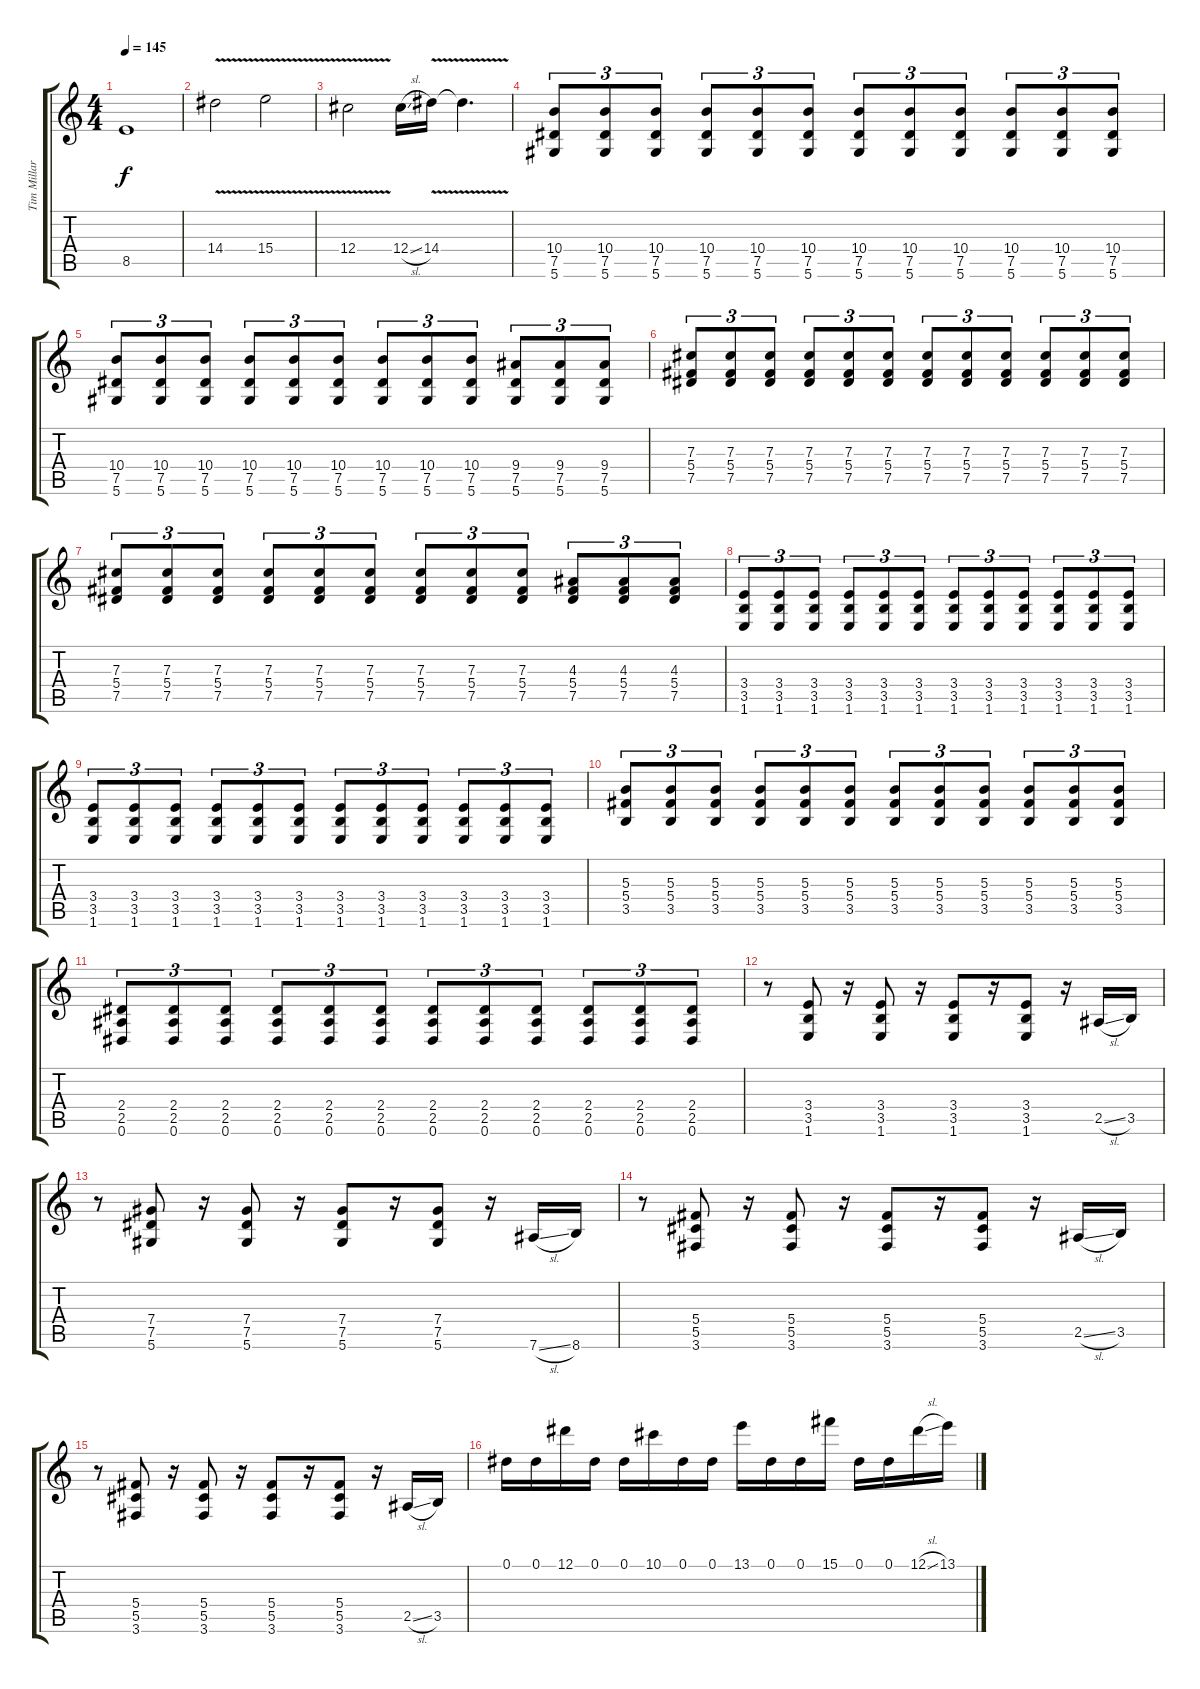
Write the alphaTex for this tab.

\track ("Tim Millar" "Tim Millar") {instrument distortionguitar}
\staff {score tabs}
\tuning (Eb4 Bb3 Gb3 Db3 Ab2 Eb2) {hide}
\ts (4 4)
\tempo 145
\clef g2
\ks c
8.5{t}.1{dy f} |
14.4{v}.2 15.4{v}.2 |
12.4{v}.2 12.4{sl}.16 14.4{v}.16 14.4{t}.4{d} |
(10.4 7.5 5.6).8{tu (3 2)} (10.4 7.5 5.6).8{tu (3 2)} (10.4 7.5 5.6).8{tu (3 2)} (10.4 7.5 5.6).8{tu (3 2)} (10.4 7.5 5.6).8{tu (3 2)} (10.4 7.5 5.6).8{tu (3 2)} (10.4 7.5 5.6).8{tu (3 2)} (10.4 7.5 5.6).8{tu (3 2)} (10.4 7.5 5.6).8{tu (3 2)} (10.4 7.5 5.6).8{tu (3 2)} (10.4 7.5 5.6).8{tu (3 2)} (10.4 7.5 5.6).8{tu (3 2)} |
(10.4 7.5 5.6).8{tu (3 2)} (10.4 7.5 5.6).8{tu (3 2)} (10.4 7.5 5.6).8{tu (3 2)} (10.4 7.5 5.6).8{tu (3 2)} (10.4 7.5 5.6).8{tu (3 2)} (10.4 7.5 5.6).8{tu (3 2)} (10.4 7.5 5.6).8{tu (3 2)} (10.4 7.5 5.6).8{tu (3 2)} (10.4 7.5 5.6).8{tu (3 2)} (9.4 7.5 5.6).8{tu (3 2)} (9.4 7.5 5.6).8{tu (3 2)} (9.4 7.5 5.6).8{tu (3 2)} |
(7.3 5.4 7.5).8{tu (3 2)} (7.3 5.4 7.5).8{tu (3 2)} (7.3 5.4 7.5).8{tu (3 2)} (7.3 5.4 7.5).8{tu (3 2)} (7.3 5.4 7.5).8{tu (3 2)} (7.3 5.4 7.5).8{tu (3 2)} (7.3 5.4 7.5).8{tu (3 2)} (7.3 5.4 7.5).8{tu (3 2)} (7.3 5.4 7.5).8{tu (3 2)} (7.3 5.4 7.5).8{tu (3 2)} (7.3 5.4 7.5).8{tu (3 2)} (7.3 5.4 7.5).8{tu (3 2)} |
(7.3 5.4 7.5).8{tu (3 2)} (7.3 5.4 7.5).8{tu (3 2)} (7.3 5.4 7.5).8{tu (3 2)} (7.3 5.4 7.5).8{tu (3 2)} (7.3 5.4 7.5).8{tu (3 2)} (7.3 5.4 7.5).8{tu (3 2)} (7.3 5.4 7.5).8{tu (3 2)} (7.3 5.4 7.5).8{tu (3 2)} (7.3 5.4 7.5).8{tu (3 2)} (4.3 5.4 7.5).8{tu (3 2)} (4.3 5.4 7.5).8{tu (3 2)} (4.3 5.4 7.5).8{tu (3 2)} |
(3.4 3.5 1.6).8{tu (3 2)} (3.4 3.5 1.6).8{tu (3 2)} (3.4 3.5 1.6).8{tu (3 2)} (3.4 3.5 1.6).8{tu (3 2)} (3.4 3.5 1.6).8{tu (3 2)} (3.4 3.5 1.6).8{tu (3 2)} (3.4 3.5 1.6).8{tu (3 2)} (3.4 3.5 1.6).8{tu (3 2)} (3.4 3.5 1.6).8{tu (3 2)} (3.4 3.5 1.6).8{tu (3 2)} (3.4 3.5 1.6).8{tu (3 2)} (3.4 3.5 1.6).8{tu (3 2)} |
(3.4 3.5 1.6).8{tu (3 2)} (3.4 3.5 1.6).8{tu (3 2)} (3.4 3.5 1.6).8{tu (3 2)} (3.4 3.5 1.6).8{tu (3 2)} (3.4 3.5 1.6).8{tu (3 2)} (3.4 3.5 1.6).8{tu (3 2)} (3.4 3.5 1.6).8{tu (3 2)} (3.4 3.5 1.6).8{tu (3 2)} (3.4 3.5 1.6).8{tu (3 2)} (3.4 3.5 1.6).8{tu (3 2)} (3.4 3.5 1.6).8{tu (3 2)} (3.4 3.5 1.6).8{tu (3 2)} |
(5.3 5.4 3.5).8{tu (3 2)} (5.3 5.4 3.5).8{tu (3 2)} (5.3 5.4 3.5).8{tu (3 2)} (5.3 5.4 3.5).8{tu (3 2)} (5.3 5.4 3.5).8{tu (3 2)} (5.3 5.4 3.5).8{tu (3 2)} (5.3 5.4 3.5).8{tu (3 2)} (5.3 5.4 3.5).8{tu (3 2)} (5.3 5.4 3.5).8{tu (3 2)} (5.3 5.4 3.5).8{tu (3 2)} (5.3 5.4 3.5).8{tu (3 2)} (5.3 5.4 3.5).8{tu (3 2)} |
(2.4 2.5 0.6).8{tu (3 2)} (2.4 2.5 0.6).8{tu (3 2)} (2.4 2.5 0.6).8{tu (3 2)} (2.4 2.5 0.6).8{tu (3 2)} (2.4 2.5 0.6).8{tu (3 2)} (2.4 2.5 0.6).8{tu (3 2)} (2.4 2.5 0.6).8{tu (3 2)} (2.4 2.5 0.6).8{tu (3 2)} (2.4 2.5 0.6).8{tu (3 2)} (2.4 2.5 0.6).8{tu (3 2)} (2.4 2.5 0.6).8{tu (3 2)} (2.4 2.5 0.6).8{tu (3 2)} |
r.8 (3.4 3.5 1.6).8 r.16 (3.4 3.5 1.6).8 r.16 (3.4 3.5 1.6).8 r.16 (3.4 3.5 1.6).8 r.16 2.5{sl}.16 3.5.16 |
r.8 (7.4 7.5 5.6).8 r.16 (7.4 7.5 5.6).8 r.16 (7.4 7.5 5.6).8 r.16 (7.4 7.5 5.6).8 r.16 7.6{sl}.16 8.6.16 |
r.8 (5.4 5.5 3.6).8 r.16 (5.4 5.5 3.6).8 r.16 (5.4 5.5 3.6).8 r.16 (5.4 5.5 3.6).8 r.16 2.5{sl}.16 3.5.16 |
r.8 (5.4 5.5 3.6).8 r.16 (5.4 5.5 3.6).8 r.16 (5.4 5.5 3.6).8 r.16 (5.4 5.5 3.6).8 r.16 2.5{sl}.16 3.5.16 |
0.1.16 0.1.16 12.1.16 0.1.16 0.1.16 10.1.16 0.1.16 0.1.16 13.1.16 0.1.16 0.1.16 15.1.16 0.1.16 0.1.16 12.1{sl}.16 13.1.16
